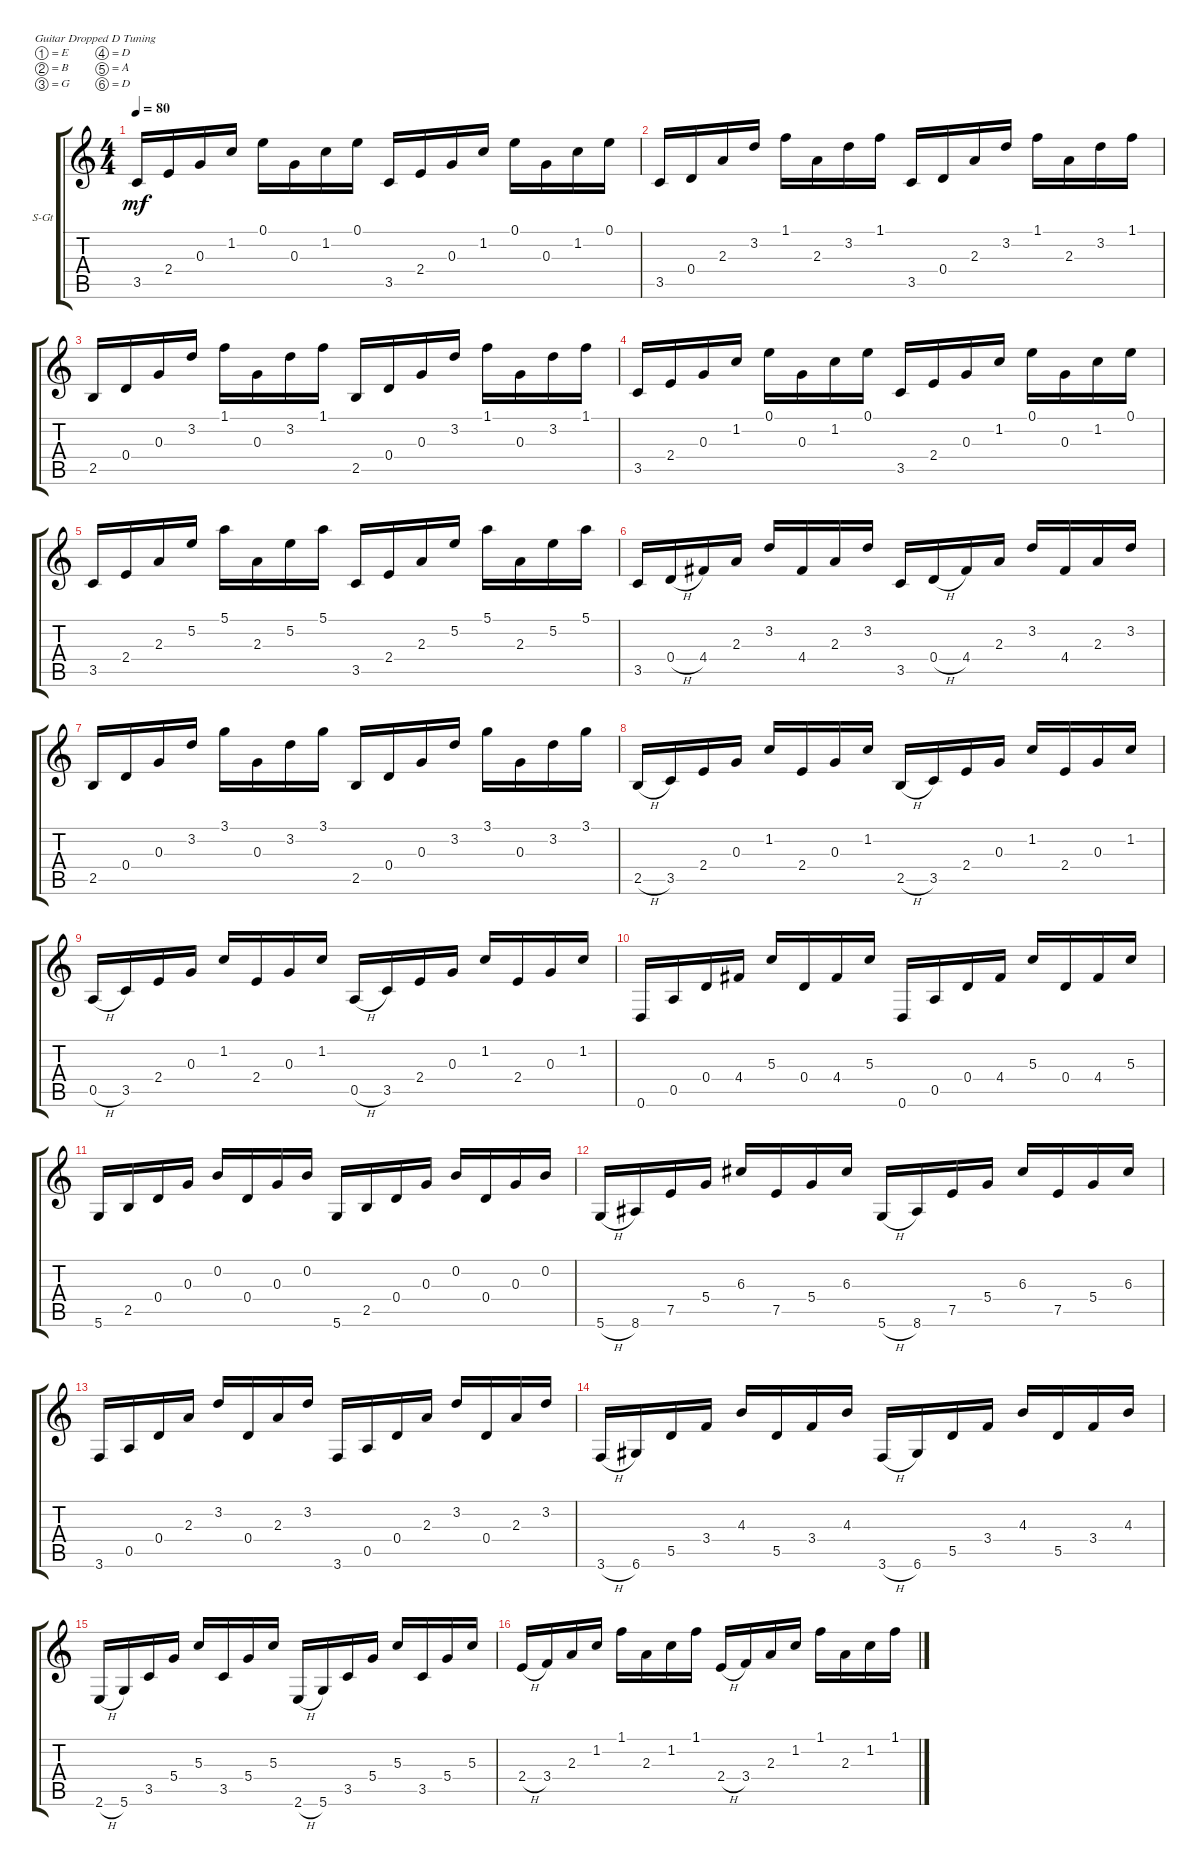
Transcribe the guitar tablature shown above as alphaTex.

\defaultSystemsLayout 4
\bracketExtendMode groupsimilarinstruments
\firstSystemTrackNameOrientation horizontal
\otherSystemsTrackNameOrientation horizontal
\track ("Steel Guitar" "S-Gt") {instrument acousticguitarsteel}
\staff {score tabs}
\tuning (E4 B3 G3 D3 A2 D2)
\ts (4 4)
\tempo 80
\clef g2
\ks c
3.5.16{dy mf instrument acousticguitarsteel} 2.4.16 0.3.16 1.2.16 0.1.16 0.3.16 1.2.16 0.1.16 3.5.16 2.4.16 0.3.16 1.2.16 0.1.16 0.3.16 1.2.16 0.1.16 |
3.5.16 0.4.16 2.3.16 3.2.16 1.1.16 2.3.16 3.2.16 1.1.16 3.5.16 0.4.16 2.3.16 3.2.16 1.1.16 2.3.16 3.2.16 1.1.16 |
\scale
0.546536 2.5.16 0.4.16 0.3.16 3.2.16 1.1.16 0.3.16 3.2.16 1.1.16 2.5.16 0.4.16 0.3.16 3.2.16 1.1.16 0.3.16 3.2.16 1.1.16 |
\scale
0.453476 3.5.16 2.4.16 0.3.16 1.2.16 0.1.16 0.3.16 1.2.16 0.1.16 3.5.16 2.4.16 0.3.16 1.2.16 0.1.16 0.3.16 1.2.16 0.1.16 |
3.5.16 2.4.16 2.3.16 5.2.16 5.1.16 2.3.16 5.2.16 5.1.16 3.5.16 2.4.16 2.3.16 5.2.16 5.1.16 2.3.16 5.2.16 5.1.16 |
3.5.16 0.4{h}.16 4.4.16 2.3.16 3.2.16 4.4.16 2.3.16 3.2.16 3.5.16 0.4{h}.16 4.4.16 2.3.16 3.2.16 4.4.16 2.3.16 3.2.16 |
2.5.16 0.4.16 0.3.16 3.2.16 3.1.16 0.3.16 3.2.16 3.1.16 2.5.16 0.4.16 0.3.16 3.2.16 3.1.16 0.3.16 3.2.16 3.1.16 |
2.5{h}.16 3.5.16 2.4.16 0.3.16 1.2.16 2.4.16 0.3.16 1.2.16 2.5{h}.16 3.5.16 2.4.16 0.3.16 1.2.16 2.4.16 0.3.16 1.2.16 |
\scale
0.543729 0.5{h}.16 3.5.16 2.4.16 0.3.16 1.2.16 2.4.16 0.3.16 1.2.16 0.5{h}.16 3.5.16 2.4.16 0.3.16 1.2.16 2.4.16 0.3.16 1.2.16 |
\scale
0.455649 0.6.16 0.5.16 0.4.16 4.4.16 5.3.16 0.4.16 4.4.16 5.3.16 0.6.16 0.5.16 0.4.16 4.4.16 5.3.16 0.4.16 4.4.16 5.3.16 |
\scale
0.519018 5.6.16 2.5.16 0.4.16 0.3.16 0.2.16 0.4.16 0.3.16 0.2.16 5.6.16 2.5.16 0.4.16 0.3.16 0.2.16 0.4.16 0.3.16 0.2.16 |
\scale
0.48123 5.6{h}.16 8.6.16 7.5.16 5.4.16 6.3.16 7.5.16 5.4.16 6.3.16 5.6{h}.16 8.6.16 7.5.16 5.4.16 6.3.16 7.5.16 5.4.16 6.3.16 |
\scale
0.552215 3.6.16 0.5.16 0.4.16 2.3.16 3.2.16 0.4.16 2.3.16 3.2.16 3.6.16 0.5.16 0.4.16 2.3.16 3.2.16 0.4.16 2.3.16 3.2.16 |
3.6{h}.16 6.6.16 5.5.16 3.4.16 4.3.16 5.5.16 3.4.16 4.3.16 3.6{h}.16 6.6.16 5.5.16 3.4.16 4.3.16 5.5.16 3.4.16 4.3.16 |
2.6{h}.16 5.6.16 3.5.16 5.4.16 5.3.16 3.5.16 5.4.16 5.3.16 2.6{h}.16 5.6.16 3.5.16 5.4.16 5.3.16 3.5.16 5.4.16 5.3.16 |
2.4{h}.16 3.4.16 2.3.16 1.2.16 1.1.16 2.3.16 1.2.16 1.1.16 2.4{h}.16 3.4.16 2.3.16 1.2.16 1.1.16 2.3.16 1.2.16 1.1.16
